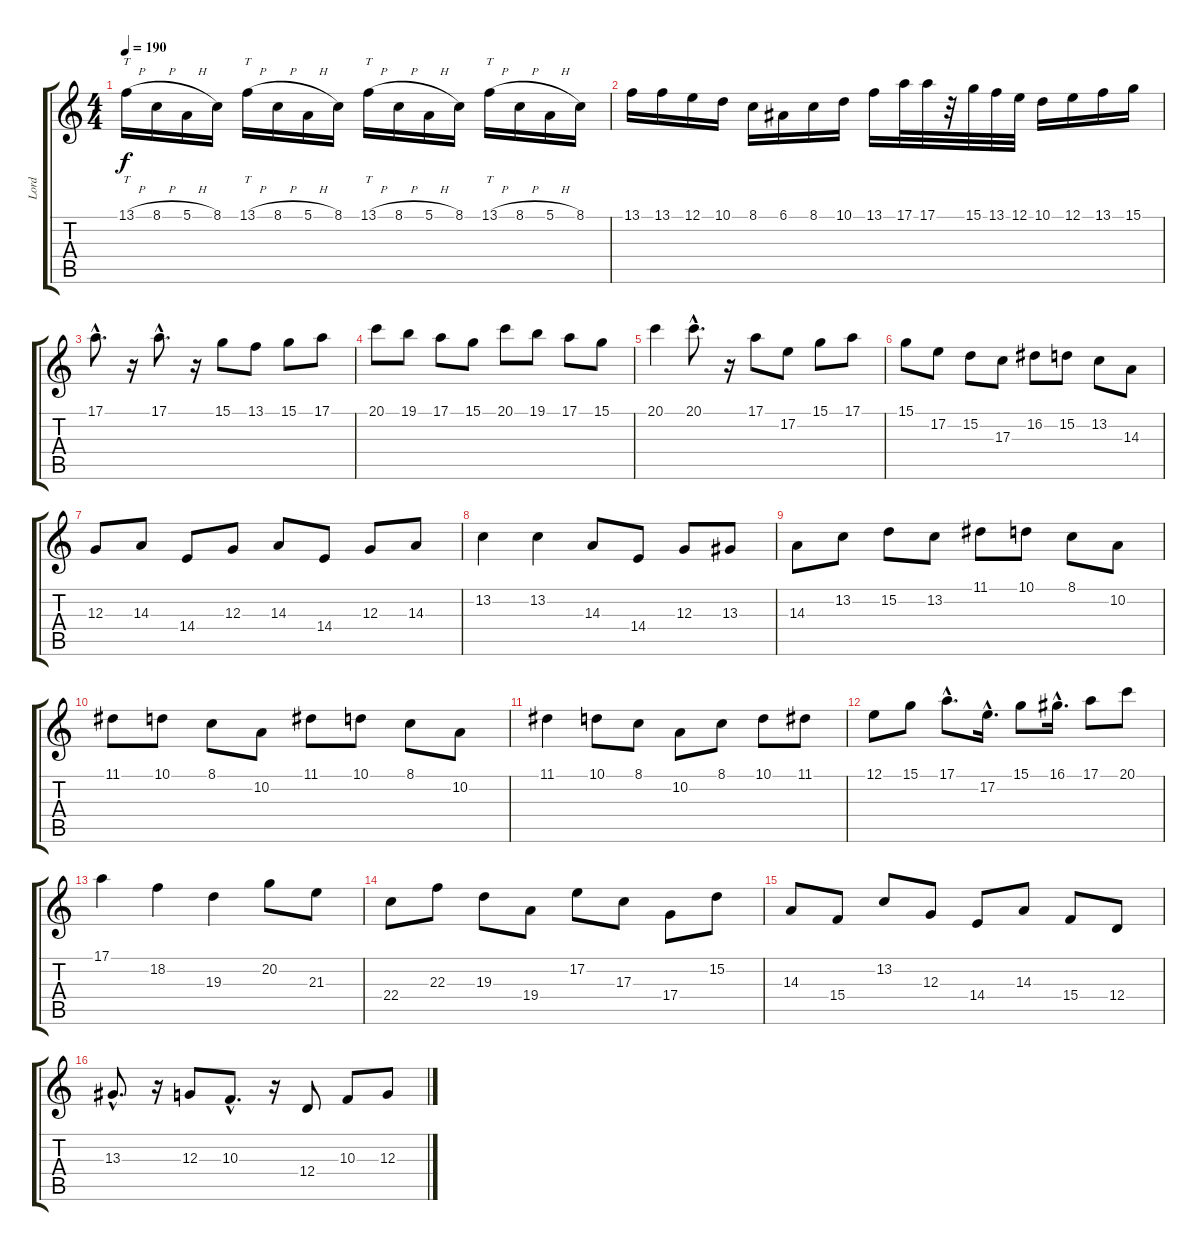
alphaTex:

\track ("Lord" "Lord") {instrument rockorgan}
\staff {score tabs}
\tuning (E4 B3 G3 D3 A2 E2) {hide}
\ts (4 4)
\tempo 190
\clef g2
\ks c
13.1{h}.16{tt dy f} 8.1{h}.16 5.1{h}.16 8.1.16 13.1{h}.16{tt} 8.1{h}.16 5.1{h}.16 8.1.16 13.1{h}.16{tt} 8.1{h}.16 5.1{h}.16 8.1.16 13.1{h}.16{tt} 8.1{h}.16 5.1{h}.16 8.1.16 |
13.1.16 13.1.16 12.1.16 10.1.16 8.1.16 6.1.16 8.1.16 10.1.16 13.1.16 17.1.32 17.1.32 r.32 15.1.32 13.1.32 12.1.32 10.1.16 12.1.16 13.1.16 15.1.16 |
17.1{hac}.8{d} r.16 17.1{hac}.8{d} r.16 15.1.8 13.1.8 15.1.8 17.1.8 |
20.1.8 19.1.8 17.1.8 15.1.8 20.1.8 19.1.8 17.1.8 15.1.8 |
20.1.4 20.1{hac}.8{d} r.16 17.1.8 17.2.8 15.1.8 17.1.8 |
15.1.8 17.2.8 15.2.8 17.3.8 16.2.8 15.2.8 13.2.8 14.3.8 |
12.3.8 14.3.8 14.4.8 12.3.8 14.3.8 14.4.8 12.3.8 14.3.8 |
13.2.4 13.2.4 14.3.8 14.4.8 12.3.8 13.3.8 |
14.3.8 13.2.8 15.2.8 13.2.8 11.1.8 10.1.8 8.1.8 10.2.8 |
11.1.8 10.1.8 8.1.8 10.2.8 11.1.8 10.1.8 8.1.8 10.2.8 |
11.1.4 10.1.8 8.1.8 10.2.8 8.1.8 10.1.8 11.1.8 |
12.1.8 15.1.8 17.1{hac}.8{d} 17.2{hac}.16{d} 15.1.8 16.1{hac}.16{d} 17.1.8 20.1.8 |
17.1.4 18.2.4 19.3.4 20.2.8 21.3.8 |
22.4.8 22.3.8 19.3.8 19.4.8 17.2.8 17.3.8 17.4.8 15.2.8 |
14.3.8 15.4.8 13.2.8 12.3.8 14.4.8 14.3.8 15.4.8 12.4.8 |
13.3{hac}.8{d} r.16 12.3.8 10.3{hac}.8{d} r.16 12.4.8 10.3.8 12.3.8
